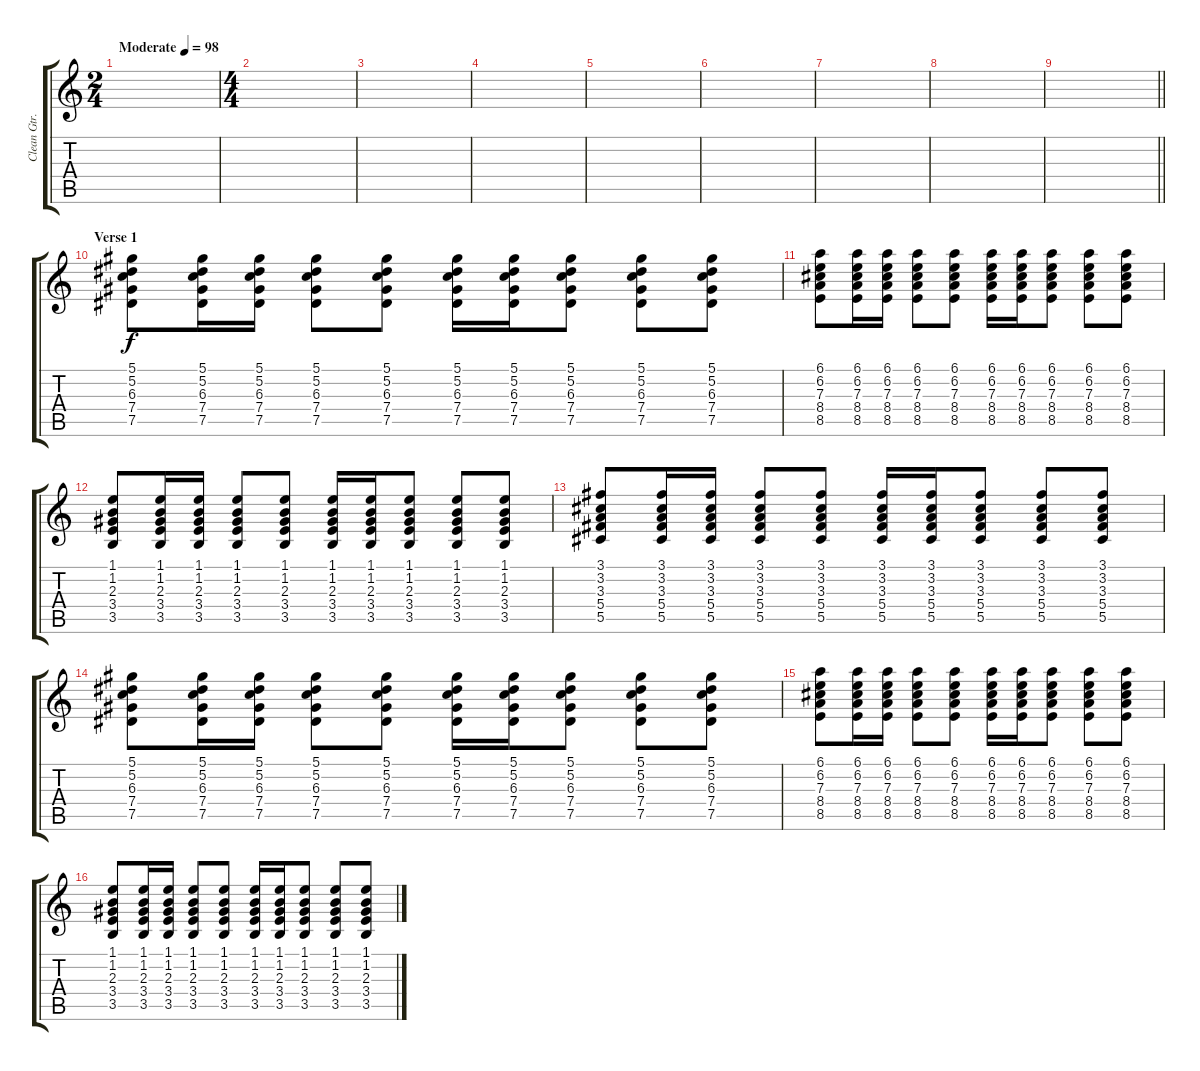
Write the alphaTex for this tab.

\track ("Clean Gtr. 2" "Clean Gtr.") {instrument electricguitarclean}
\staff {score tabs}
\tuning (Eb4 Bb3 Gb3 Db3 Ab2 Db2) {hide}
\ts (2 4)
\tempo (98 "Moderate")
\clef g2
\ks c
|
\ts (4 4)
|
|
|
|
|
|
|
\barLineRight lightlight
|
\section ("" "Verse 1")
(5.1 5.2 6.3 7.4 7.5).8 (5.1 5.2 6.3 7.4 7.5).16 (5.1 5.2 6.3 7.4 7.5).16 (5.1 5.2 6.3 7.4 7.5).8 (5.1 5.2 6.3 7.4 7.5).8 (5.1 5.2 6.3 7.4 7.5).16 (5.1 5.2 6.3 7.4 7.5).16 (5.1 5.2 6.3 7.4 7.5).8 (5.1 5.2 6.3 7.4 7.5).8 (5.1 5.2 6.3 7.4 7.5).8 |
(6.1 6.2 7.3 8.4 8.5).8 (6.1 6.2 7.3 8.4 8.5).16 (6.1 6.2 7.3 8.4 8.5).16 (6.1 6.2 7.3 8.4 8.5).8 (6.1 6.2 7.3 8.4 8.5).8 (6.1 6.2 7.3 8.4 8.5).16 (6.1 6.2 7.3 8.4 8.5).16 (6.1 6.2 7.3 8.4 8.5).8 (6.1 6.2 7.3 8.4 8.5).8 (6.1 6.2 7.3 8.4 8.5).8 |
(1.1 1.2 2.3 3.4 3.5).8 (1.1 1.2 2.3 3.4 3.5).16 (1.1 1.2 2.3 3.4 3.5).16 (1.1 1.2 2.3 3.4 3.5).8 (1.1 1.2 2.3 3.4 3.5).8 (1.1 1.2 2.3 3.4 3.5).16 (1.1 1.2 2.3 3.4 3.5).16 (1.1 1.2 2.3 3.4 3.5).8 (1.1 1.2 2.3 3.4 3.5).8 (1.1 1.2 2.3 3.4 3.5).8 |
(3.1 3.2 3.3 5.4 5.5).8 (3.1 3.2 3.3 5.4 5.5).16 (3.1 3.2 3.3 5.4 5.5).16 (3.1 3.2 3.3 5.4 5.5).8 (3.1 3.2 3.3 5.4 5.5).8 (3.1 3.2 3.3 5.4 5.5).16 (3.1 3.2 3.3 5.4 5.5).16 (3.1 3.2 3.3 5.4 5.5).8 (3.1 3.2 3.3 5.4 5.5).8 (3.1 3.2 3.3 5.4 5.5).8 |
(5.1 5.2 6.3 7.4 7.5).8 (5.1 5.2 6.3 7.4 7.5).16 (5.1 5.2 6.3 7.4 7.5).16 (5.1 5.2 6.3 7.4 7.5).8 (5.1 5.2 6.3 7.4 7.5).8 (5.1 5.2 6.3 7.4 7.5).16 (5.1 5.2 6.3 7.4 7.5).16 (5.1 5.2 6.3 7.4 7.5).8 (5.1 5.2 6.3 7.4 7.5).8 (5.1 5.2 6.3 7.4 7.5).8 |
(6.1 6.2 7.3 8.4 8.5).8 (6.1 6.2 7.3 8.4 8.5).16 (6.1 6.2 7.3 8.4 8.5).16 (6.1 6.2 7.3 8.4 8.5).8 (6.1 6.2 7.3 8.4 8.5).8 (6.1 6.2 7.3 8.4 8.5).16 (6.1 6.2 7.3 8.4 8.5).16 (6.1 6.2 7.3 8.4 8.5).8 (6.1 6.2 7.3 8.4 8.5).8 (6.1 6.2 7.3 8.4 8.5).8 |
(1.1 1.2 2.3 3.4 3.5).8 (1.1 1.2 2.3 3.4 3.5).16 (1.1 1.2 2.3 3.4 3.5).16 (1.1 1.2 2.3 3.4 3.5).8 (1.1 1.2 2.3 3.4 3.5).8 (1.1 1.2 2.3 3.4 3.5).16 (1.1 1.2 2.3 3.4 3.5).16 (1.1 1.2 2.3 3.4 3.5).8 (1.1 1.2 2.3 3.4 3.5).8 (1.1 1.2 2.3 3.4 3.5).8
